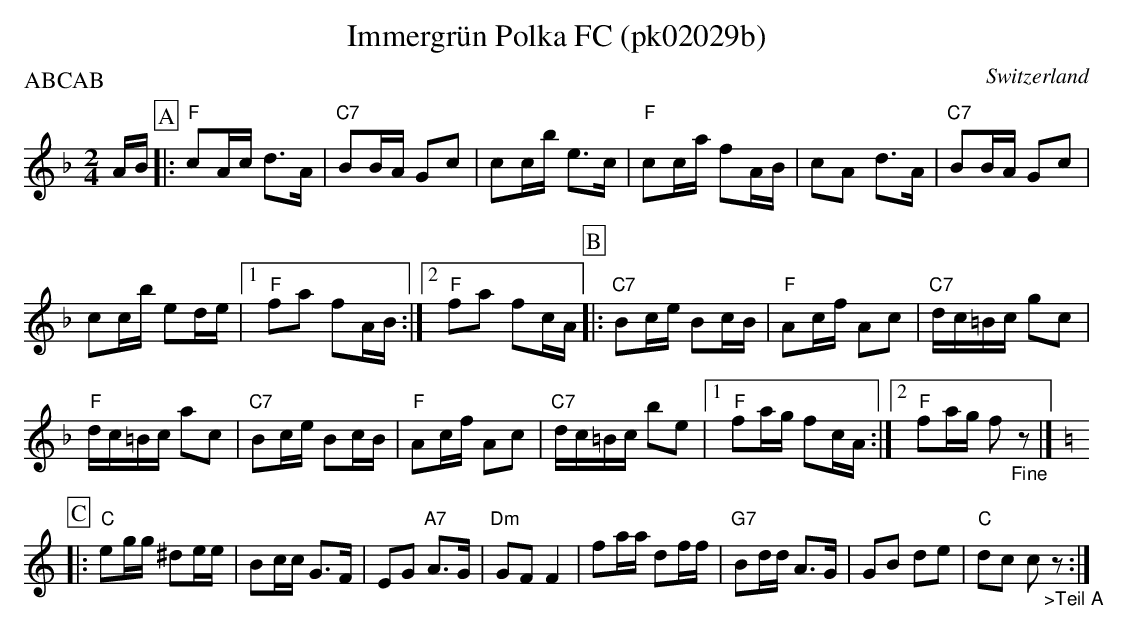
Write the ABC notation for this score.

X:1
T:Immergrün Polka FC (pk02029b)
O:Switzerland
P:ABCAB
M:2/4
L:1/16
K:F major
AB [P:A] |: "F"c2Ac d3A | "C7"B2BA G2c2 | c2cb e3c | "F"c2ca f2AB | c2A2 d3A | "C7"B2BA G2c2 |
c2cb e2de |1 "F"f2a2 f2AB :|2 "F"f2a2 f2cA [P:B] |: "C7"B2ce B2cB | "F"A2cf A2c2 | "C7"dc=Bc g2c2 |
"F"dc=Bc a2c2 | "C7"B2ce B2cB | "F"A2cf A2c2 | "C7"dc=Bc b2e2 |1 "F"f2ag f2cA :|2 "F"f2ag f2"_Fine"z2 |] [K:C]
[P:C] |: "C"e2gg ^d2ee | B2cc G3F | E2G2 "A7"A3G | "Dm"G2F2F4 | f2aa d2ff | "G7"B2dd A3G | G2B2 d2e2 | "C"d2c2 c2"_>Teil A"z2 :|
